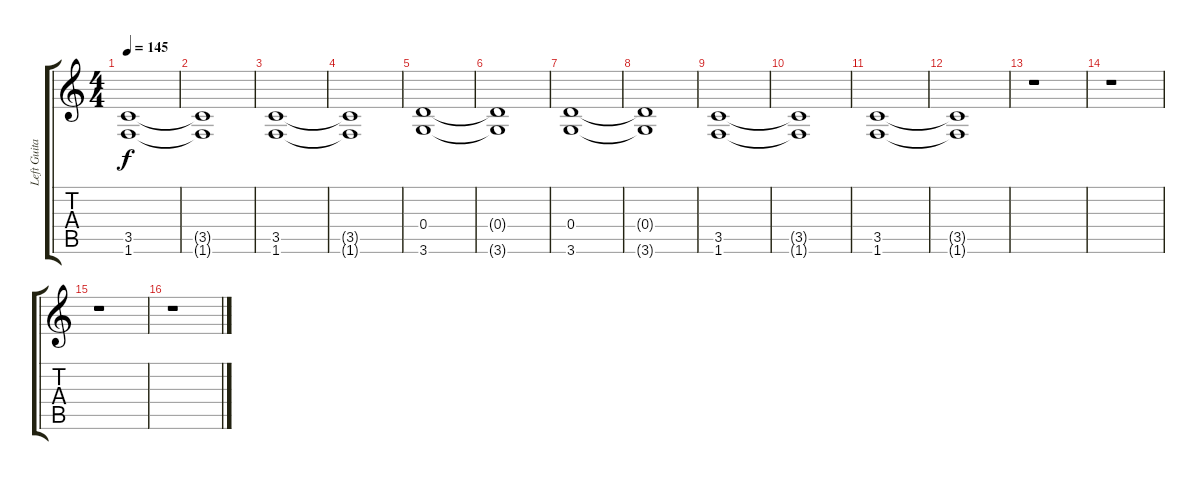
\track ("Left Guitar" "Left Guita") {instrument overdrivenguitar}
\staff {score tabs}
\tuning (E4 B3 G3 D3 A2 E2) {hide}
\ts (4 4)
\tempo 145
\clef g2
\ks c
(3.5 1.6).1{dy f} |
(3.5{t} 1.6{t}).1 |
(3.5 1.6).1 |
(3.5{t} 1.6{t}).1 |
(0.4 3.6).1 |
(0.4{t} 3.6{t}).1 |
(0.4 3.6).1 |
(0.4{t} 3.6{t}).1 |
(3.5 1.6).1 |
(3.5{t} 1.6{t}).1 |
(3.5 1.6).1 |
(3.5{t} 1.6{t}).1 |
r.1 |
r.1 |
r.1 |
r.1
